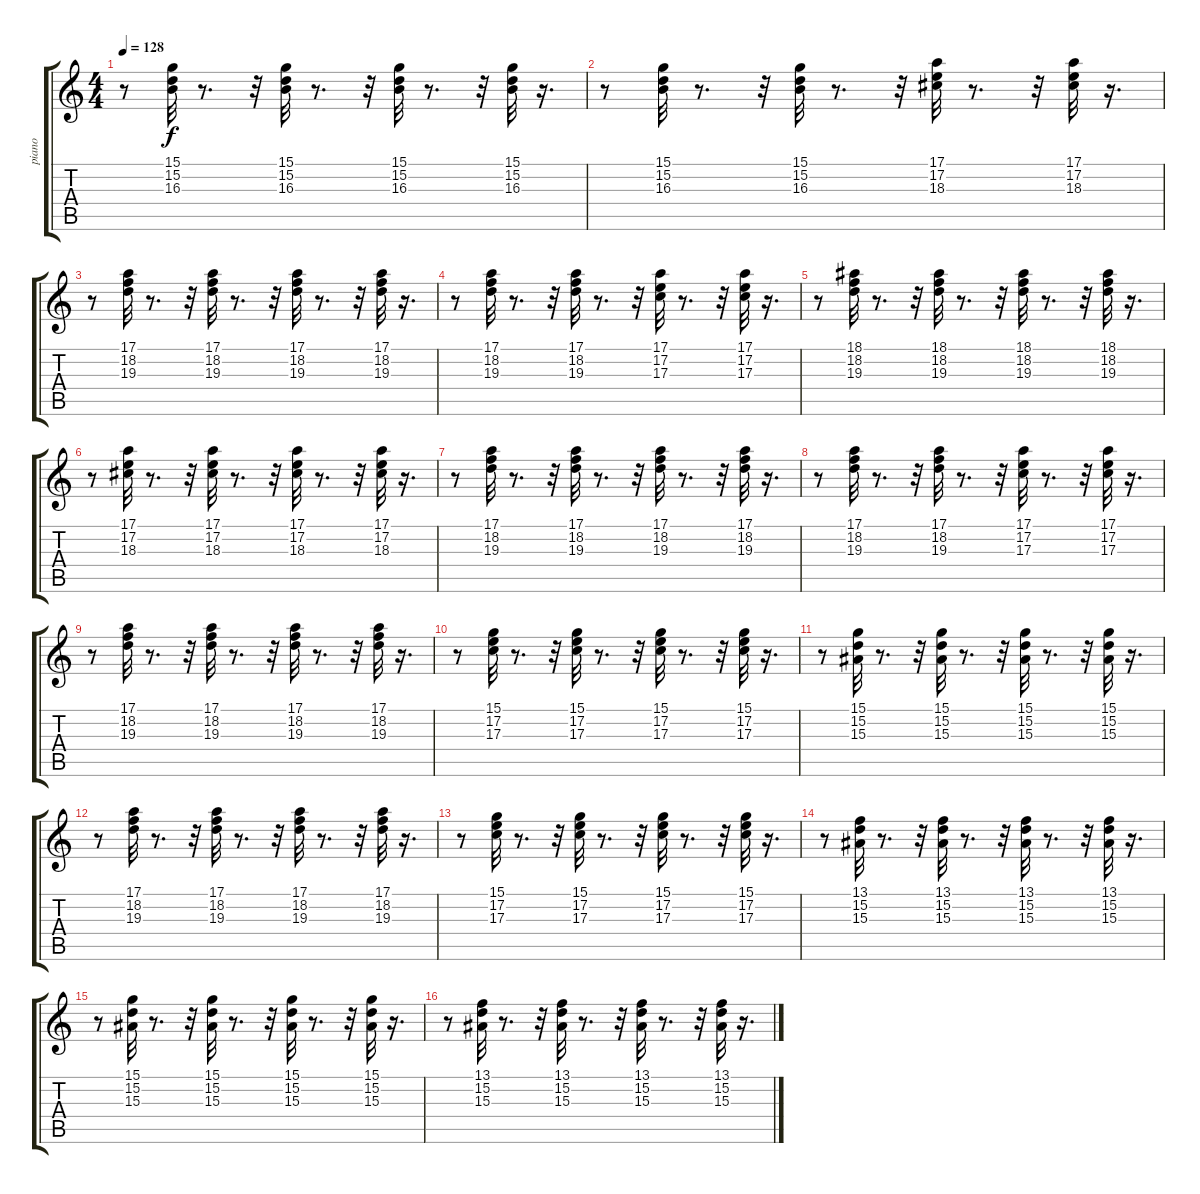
\track ("piano" "piano") {instrument electricgrandpiano}
\staff {score tabs}
\tuning (E4 B3 G3 D3 A2 E2) {hide}
\ts (4 4)
\tempo 128
\clef g2
\ks c
r.8{dy f} (15.1 15.2 16.3).32 r.8{d} r.32 (15.1 15.2 16.3).32 r.8{d} r.32 (15.1 15.2 16.3).32 r.8{d} r.32 (15.1 15.2 16.3).32 r.16{d} |
r.8 (15.1 15.2 16.3).32 r.8{d} r.32 (15.1 15.2 16.3).32 r.8{d} r.32 (17.1 17.2 18.3).32 r.8{d} r.32 (17.1 17.2 18.3).32 r.16{d} |
r.8 (17.1 18.2 19.3).32 r.8{d} r.32 (17.1 18.2 19.3).32 r.8{d} r.32 (17.1 18.2 19.3).32 r.8{d} r.32 (17.1 18.2 19.3).32 r.16{d} |
r.8 (17.1 18.2 19.3).32 r.8{d} r.32 (17.1 18.2 19.3).32 r.8{d} r.32 (17.1 17.2 17.3).32 r.8{d} r.32 (17.1 17.2 17.3).32 r.16{d} |
r.8 (18.1 18.2 19.3).32 r.8{d} r.32 (18.1 18.2 19.3).32 r.8{d} r.32 (18.1 18.2 19.3).32 r.8{d} r.32 (18.1 18.2 19.3).32 r.16{d} |
r.8 (17.1 17.2 18.3).32 r.8{d} r.32 (17.1 17.2 18.3).32 r.8{d} r.32 (17.1 17.2 18.3).32 r.8{d} r.32 (17.1 17.2 18.3).32 r.16{d} |
r.8 (17.1 18.2 19.3).32 r.8{d} r.32 (17.1 18.2 19.3).32 r.8{d} r.32 (17.1 18.2 19.3).32 r.8{d} r.32 (17.1 18.2 19.3).32 r.16{d} |
r.8 (17.1 18.2 19.3).32 r.8{d} r.32 (17.1 18.2 19.3).32 r.8{d} r.32 (17.1 17.2 17.3).32 r.8{d} r.32 (17.1 17.2 17.3).32 r.16{d} |
r.8 (17.1 18.2 19.3).32 r.8{d} r.32 (17.1 18.2 19.3).32 r.8{d} r.32 (17.1 18.2 19.3).32 r.8{d} r.32 (17.1 18.2 19.3).32 r.16{d} |
r.8 (15.1 17.2 17.3).32 r.8{d} r.32 (15.1 17.2 17.3).32 r.8{d} r.32 (15.1 17.2 17.3).32 r.8{d} r.32 (15.1 17.2 17.3).32 r.16{d} |
r.8 (15.1 15.2 15.3).32 r.8{d} r.32 (15.1 15.2 15.3).32 r.8{d} r.32 (15.1 15.2 15.3).32 r.8{d} r.32 (15.1 15.2 15.3).32 r.16{d} |
r.8 (17.1 18.2 19.3).32 r.8{d} r.32 (17.1 18.2 19.3).32 r.8{d} r.32 (17.1 18.2 19.3).32 r.8{d} r.32 (17.1 18.2 19.3).32 r.16{d} |
r.8 (15.1 17.2 17.3).32 r.8{d} r.32 (15.1 17.2 17.3).32 r.8{d} r.32 (15.1 17.2 17.3).32 r.8{d} r.32 (15.1 17.2 17.3).32 r.16{d} |
r.8 (13.1 15.2 15.3).32 r.8{d} r.32 (13.1 15.2 15.3).32 r.8{d} r.32 (13.1 15.2 15.3).32 r.8{d} r.32 (13.1 15.2 15.3).32 r.16{d} |
r.8 (15.1 15.2 15.3).32 r.8{d} r.32 (15.1 15.2 15.3).32 r.8{d} r.32 (15.1 15.2 15.3).32 r.8{d} r.32 (15.1 15.2 15.3).32 r.16{d} |
r.8 (13.1 15.2 15.3).32 r.8{d} r.32 (13.1 15.2 15.3).32 r.8{d} r.32 (13.1 15.2 15.3).32 r.8{d} r.32 (13.1 15.2 15.3).32 r.16{d}
